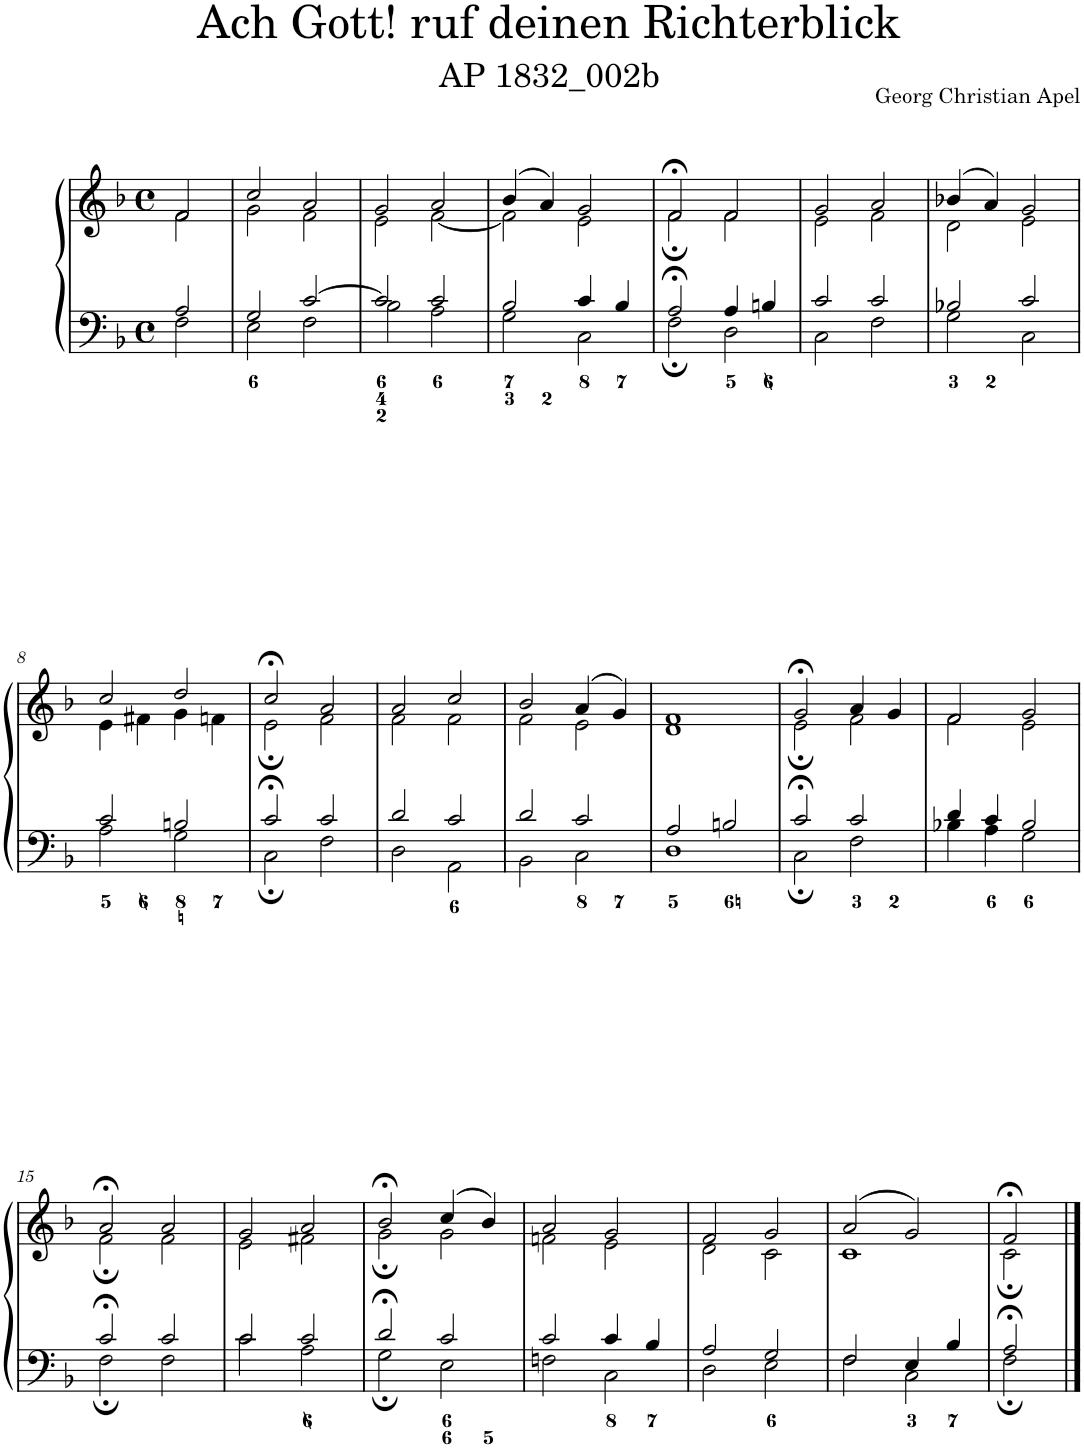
**kern	**kern
*part1	*part1
*staff2	*staff1
*I"Piano	*
*I'Pno.	*
*clefF4	*clefG2
*k[b-]	*k[b-]
*M4/4	*M4/4
*met(c)	*met(c)
=1	=1
*^	*^
2A/	2F\	2f/	2f\
=2	=2	=2	=2
2G/	2E\	2cc/	2g\
[2c/	2F\	2a/	2f\
=3	=3	=3	=3
2c/]	2B-\	2g/	2e\
2c/	2A\	2a/	[2f\
=4	=4	=4	=4
2B-/	2G\	(4b-/	2f\]
.	.	4a/)	.
4c/	2C\	2g/	2e\
4B-/	.	.	.
=5	=5	=5	=5
2A;</	2F;\	2f;</	2f;\
4A/	2D\	2f/	2f\
4Bn/	.	.	.
=6	=6	=6	=6
2c/	2C\	2g/	2e\
2c/	2F\	2a/	2f\
=7	=7	=7	=7
2B-X/	2G\	(4b-X/	2d\
.	.	4a/)	.
2c/	2C\	2g/	2e\
!!LO:LB:g=z	!!
=8	=8	=8	=8
2c/	2A\	2cc/	4e\
.	.	.	4f#X\
2Bn/	2G\	2dd/	4g\
.	.	.	4fn\
=9	=9	=9	=9
2c;</	2C;\	2cc;</	2e;\
2c/	2F\	2a/	2f\
=10	=10	=10	=10
2d/	2D\	2a/	2f\
2c/	2AA\	2cc/	2f\
=11	=11	=11	=11
2d/	2BB-\	2b-/	2f\
2c/	2C\	(4a/	2e\
.	.	4g/)	.
=12	=12	=12	=12
2A/	1D	1f	1d
2Bn/	.	.	.
=13	=13	=13	=13
2c;</	2C;\	2g;</	2e;\
2c/	2F\	4a/	2f\
.	.	4g/	.
=14	=14	=14	=14
4d/	4B-X\	2f/	2f\
4c/	4A\	.	.
2B-/	2G\	2g/	2e\
!!LO:LB:g=z	!!
=15	=15	=15	=15
2c;</	2F;\	2a;</	2f;\
2c/	2F\	2a/	2f\
=16	=16	=16	=16
2c/	2c\	2g/	2e\
2c/	2A\	2a/	2f#X\
=17	=17	=17	=17
2d;</	2G;\	2b-;</	2g;\
2c/	2E\	(4cc/	2g\
.	.	4b-/)	.
=18	=18	=18	=18
2c/	2Fn\	2a/	2fn\
4c/	2C\	2g/	2e\
4B-/	.	.	.
=19	=19	=19	=19
2A/	2D\	2f/	2d\
2G/	2E\	2g/	2c\
=20	=20	=20	=20
2F/	2F\	(2a/	1c
4E/	2C\	2g/)	.
4B-/	.	.	.
=21	=21	=21	=21
2A;</	2F;\	2f;</	2c;\
*v	*v	*	*
*	*v	*v
==	==
*-	*-
